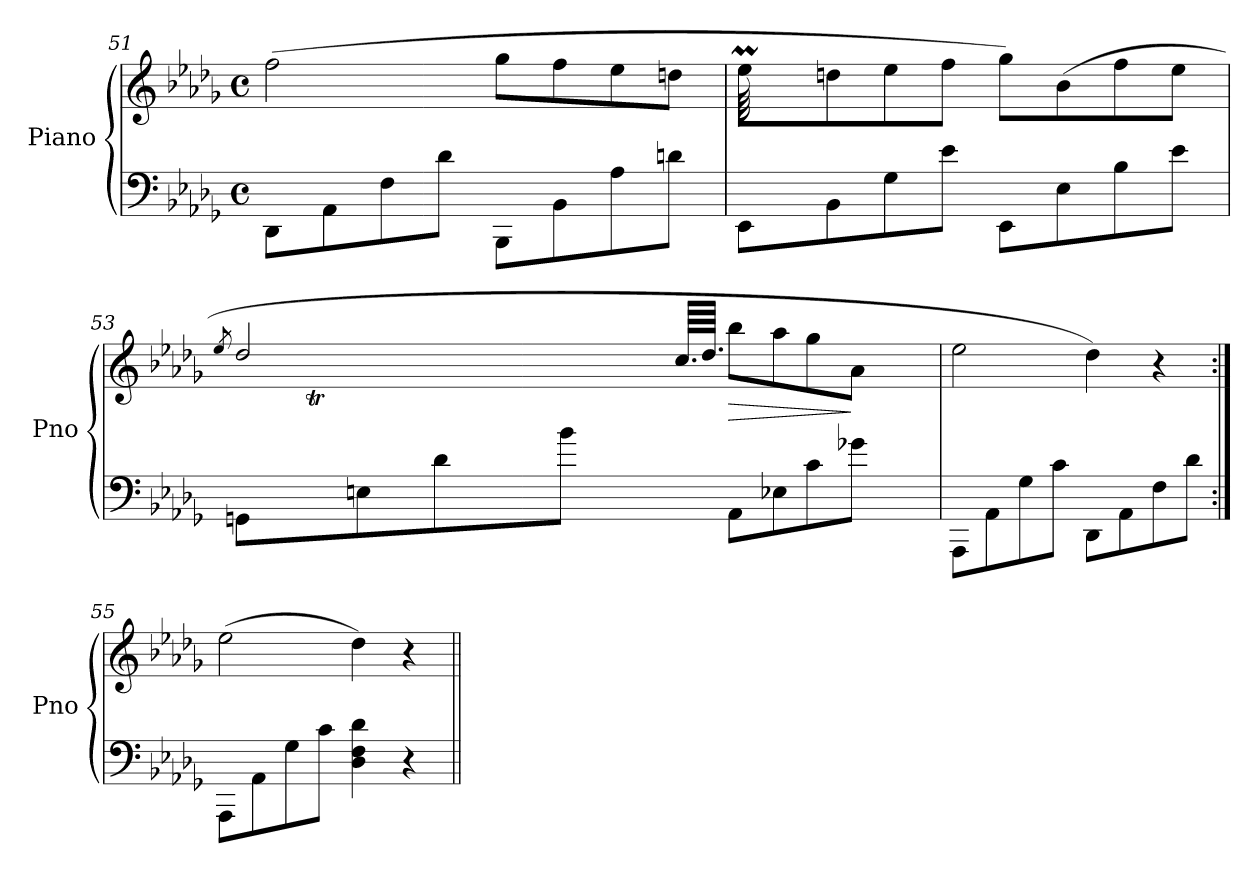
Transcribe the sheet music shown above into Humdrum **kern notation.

**kern	**kern	**dynam
*part1	*part1	*part1
*staff2	*staff1	*staff1/2
*I"Piano	*	*
*I'Pno	*	*
!!LO:LB:g=z
*clefF4	*clefG2	*
*k[b-e-a-d-g-]	*k[b-e-a-d-g-]	*
*M4/4	*M4/4	*
*met(c)	*met(c)	*
=51	=51	=51
8DD-\L	(2ff\	.
8AA-\	.	.
8F\	.	.
8d-\J	.	.
8BBB-\L	8gg-\L	.
8BB-\	8ff\	.
8A-\	8ee-\	.
8dn\J	8ddn\J	.
=52	=52	=52
*	*^	*
8EE-\L	8ee-M\L	64ee-	.
.	.	64ffyy	.
.	.	16.ee-yy	.
8BB-\	8ddn\	2..ryy	.
8G-\	8ee-\	.	.
8e-\J	8ff\J	.	.
8EE-\L	8gg-\L)	.	.
8E-\	(>8b-\	.	.
8B-\	8ff\	.	.
8e-\J	8ee-\J	.	.
=53	=53	=53	=53
.	8qee-/	.	.
8GGn\L	2dd-/	64ccyy	.
.	.	64dd-yy	.
.	.	64ee-yy	.
.	.	32dd-Tyy	.
.	.	32ee-yy	.
.	.	32dd-yy	.
8En\	.	.	.
.	.	32ee-yy	.
.	.	32dd-yy	.
.	.	32ee-yy	.
.	.	32dd-yy	.
8d-\	.	.	.
.	.	32ee-yy	.
.	.	64dd-yy	.
.	.	64ee-yy	.
.	.	64dd-yy	.
.	.	64ee-yy	.
.	.	64dd-yy	.
8b-\J	.	64ee-yy	.
.	.	64dd-yy	.
.	.	64ee-yy	.
.	.	64dd-yy	.
.	.	64ee-TTTyy	.
.	.	64dd-yy	.
*	*	*Xtuplet	*
.	.	96.cc/LL	.
.	.	96.dd-/JJ	.
!	!	!	!LO:HP:b
8AA-\L	8bb-\L	24..ryy	>
.	.	4ryy	.
8E-X\	8aa-\	.	.
8c\	8gg-\	.	.
.	.	8ryy	.
8g-X\J	8a-\J	.	]
.	.	32ryy	.
*	*v	*v	*
!!LO:LB:g=z
=54	=54	=54
8AAA-\L	2ee-\	.
8AA-\	.	.
8G-\	.	.
8c\J	.	.
8DD-\L	4dd-\)	.
8AA-\	.	.
8F\	4r	.
8d-\J	.	.
=55:|!	=55:|!	=55:|!
8AAA-\L	(2ee-\	.
8AA-\	.	.
8G-\	.	.
8c\J	.	.
4D-\ 4F\ 4d-\	4dd-\)	.
4r	4r	.
=||	=||	=||
*-	*-	*-
